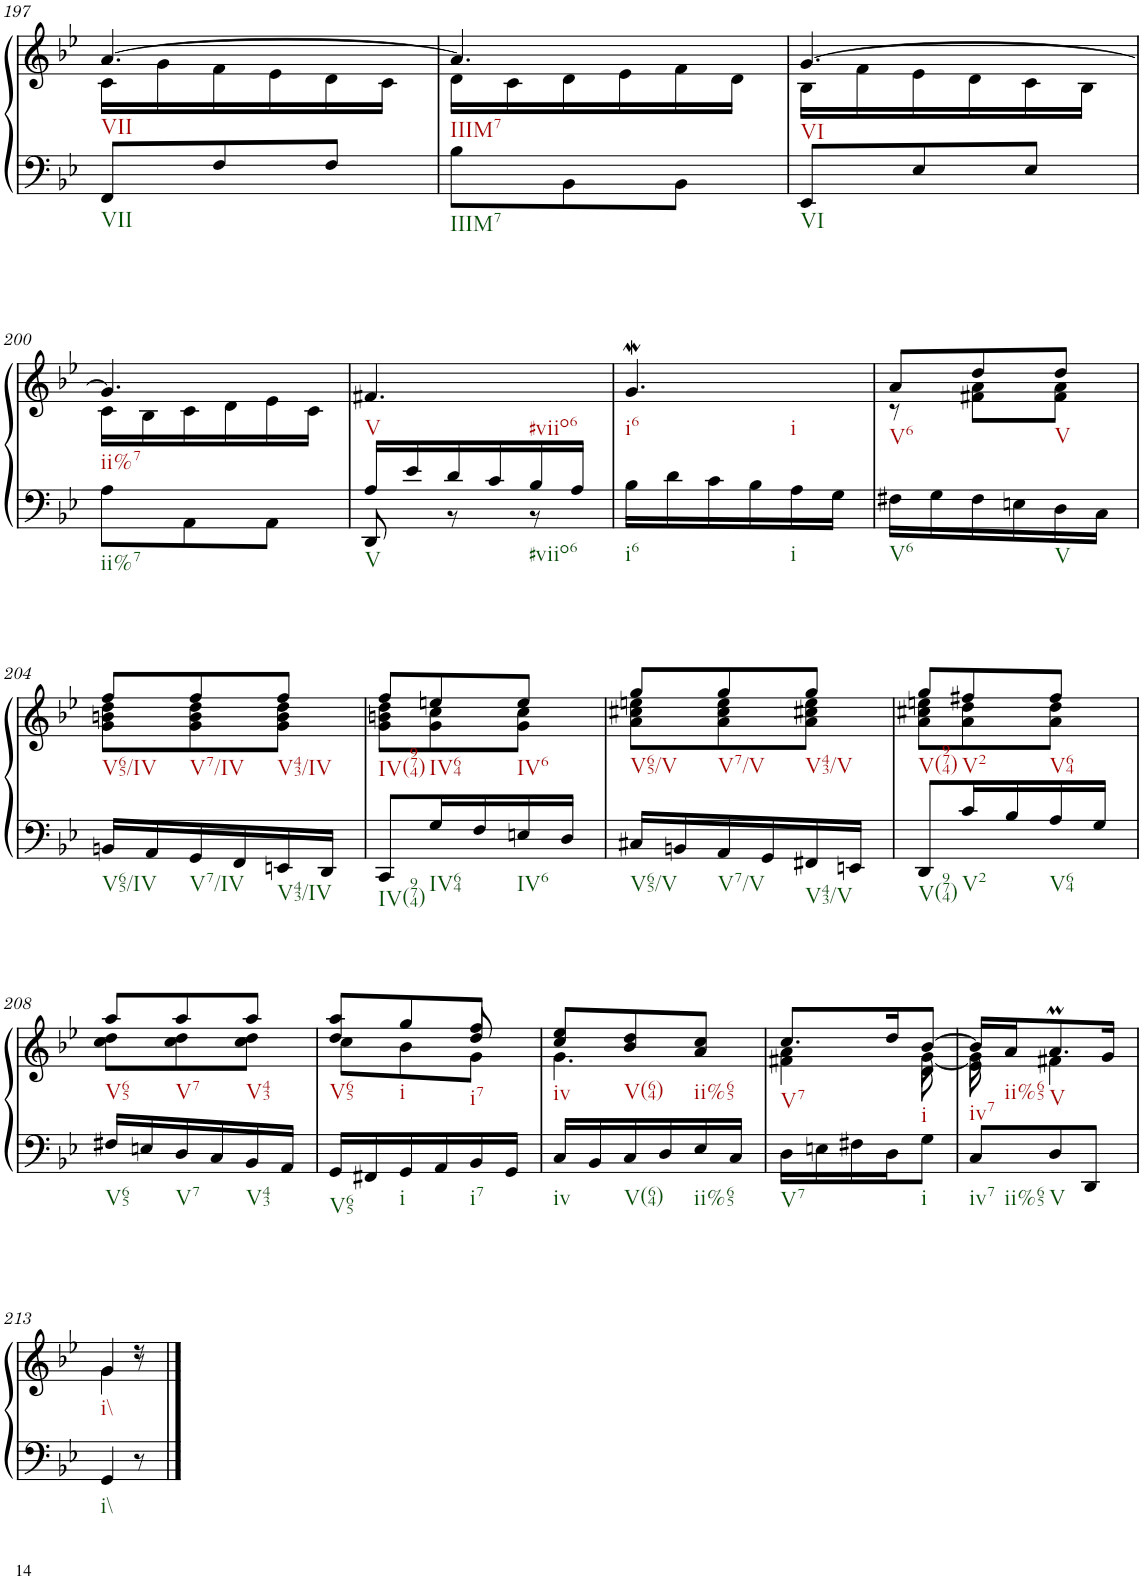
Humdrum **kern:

**kern	**kern
*part1	*part1
*staff2	*staff1
*I"unbenannt1	*
!!LO:PB:g=z
*clefG2	*clefG2
*k[b-e-]	*k[b-e-]
*M3/8	*M3/8
=197	=197
*	*^
8FF/L	[4.a/	16c\LL
.	.	16g\
8F/	.	16f\
.	.	16e-\
8F/J	.	16d\
.	.	16c\JJ
=198	=198	=198
8B-\L	4.a/]	16d\LL
.	.	16c\
8BB-\	.	16d\
.	.	16e-\
8BB-\J	.	16f\
.	.	16d\JJ
=199	=199	=199
8EE-/L	[4.g/	16B-\LL
.	.	16f\
8E-/	.	16e-\
.	.	16d\
8E-/J	.	16c\
.	.	16B-\JJ
!!LO:LB:g=z	!!
=200	=200	=200
8A\L	4.g/]	16c\LL
.	.	16B-\
8AA\	.	16c\
.	.	16d\
8AA\J	.	16e-\
.	.	16c\JJ
*	*v	*v
=201	=201
*^	*
16A/LL	8DD/	4.f#X/
16e-/	.	.
16d/	8r	.
16c/	.	.
16B-/	8r	.
16A/JJ	.	.
*v	*v	*
=202	=202
16B-\LL	4.gW/
16d\	.
16c\	.
16B-\	.
16A\	.
16G\JJ	.
=203	=203
*	*^
16F#X\LL	8a/L	8r
16G\	.	.
16F#\	8dd/	8f#X\ 8a\L
16En\	.	.
16D\	8dd/J	8f#\ 8a\J
16C\JJ	.	.
!!LO:LB:g=z	!!
=204	=204	=204
16BBn/LL	8ff/L	8g\ 8bn\ 8dd\L
16AA/	.	.
16GG/	8ff/	8g\ 8b\ 8dd\
16FF/	.	.
16EEn/	8ff/J	8g\ 8b\ 8dd\J
16DD/JJ	.	.
=205	=205	=205
8CC/L	8ff/L	8g\ 8bn\ 8dd\L
16G/L	8een/	8g\ 8cc\
16F/	.	.
16En/	8ee/J	8g\ 8cc\J
16D/JJ	.	.
=206	=206	=206
16C#X/LL	8gg/L	8a\ 8cc#X\ 8een\L
16BBn/	.	.
16AA/	8gg/	8a\ 8cc#\ 8ee\
16GG/	.	.
16FF#X/	8gg/J	8a\ 8cc#X\ 8ee\J
16EEn/JJ	.	.
=207	=207	=207
8DD/L	8gg/L	8a\ 8cc#X\ 8een\L
16c/L	8ff#X/	8a\ 8dd\
16B-/	.	.
16A/	8ff#/J	8a\ 8dd\J
16G/JJ	.	.
!!LO:LB:g=z	!!
=208	=208	=208
16F#X/LL	8aa/L	8cc\ 8dd\L
16En/	.	.
16D/	8aa/	8cc\ 8dd\
16C/	.	.
16BB-/	8aa/J	8cc\ 8dd\J
16AA/JJ	.	.
=209	=209	=209
*	*	*^
16GG/LL	8aa/L	8cc\L	4dd/
16FF#X/	.	.	.
16GG/	8gg/	8b-\	.
16AA/	.	.	.
16BB-/	8ff/J	8g\J	8dd/
16GG/JJ	.	.	.
*	*	*v	*v
=210	=210	=210
16C/LL	8cc/ 8ee-/L	4.g\
16BB-/	.	.
16C/	8b-/ 8dd/	.
16D/	.	.
16E-/	8a/ 8cc/J	.
16C/JJ	.	.
=211	=211	=211
*	*	*^
16D\LL	8.cc/L	4f#X\ 4a\	4ryy
16En\	.	.	.
16F#X\	.	.	.
16D\J	16dd/K	.	.
8G\J	[8b-/J	[8g\	8d\
=212	=212	=212	=212
8C/L	16b-/LL]	8g\]	8e-\
.	16a/J	.	.
8D/	8.am/	4f#X\	4ryy
8DD/J	.	.	.
.	16g/Jk	.	.
!!LO:LB:g=z	!!	!!
=213	=213	=213	=213
4GG/	4g/	4g\	4ryy
8r	8r	8ryy	8r
*	*v	*v	*v
==	==
*-	*-
